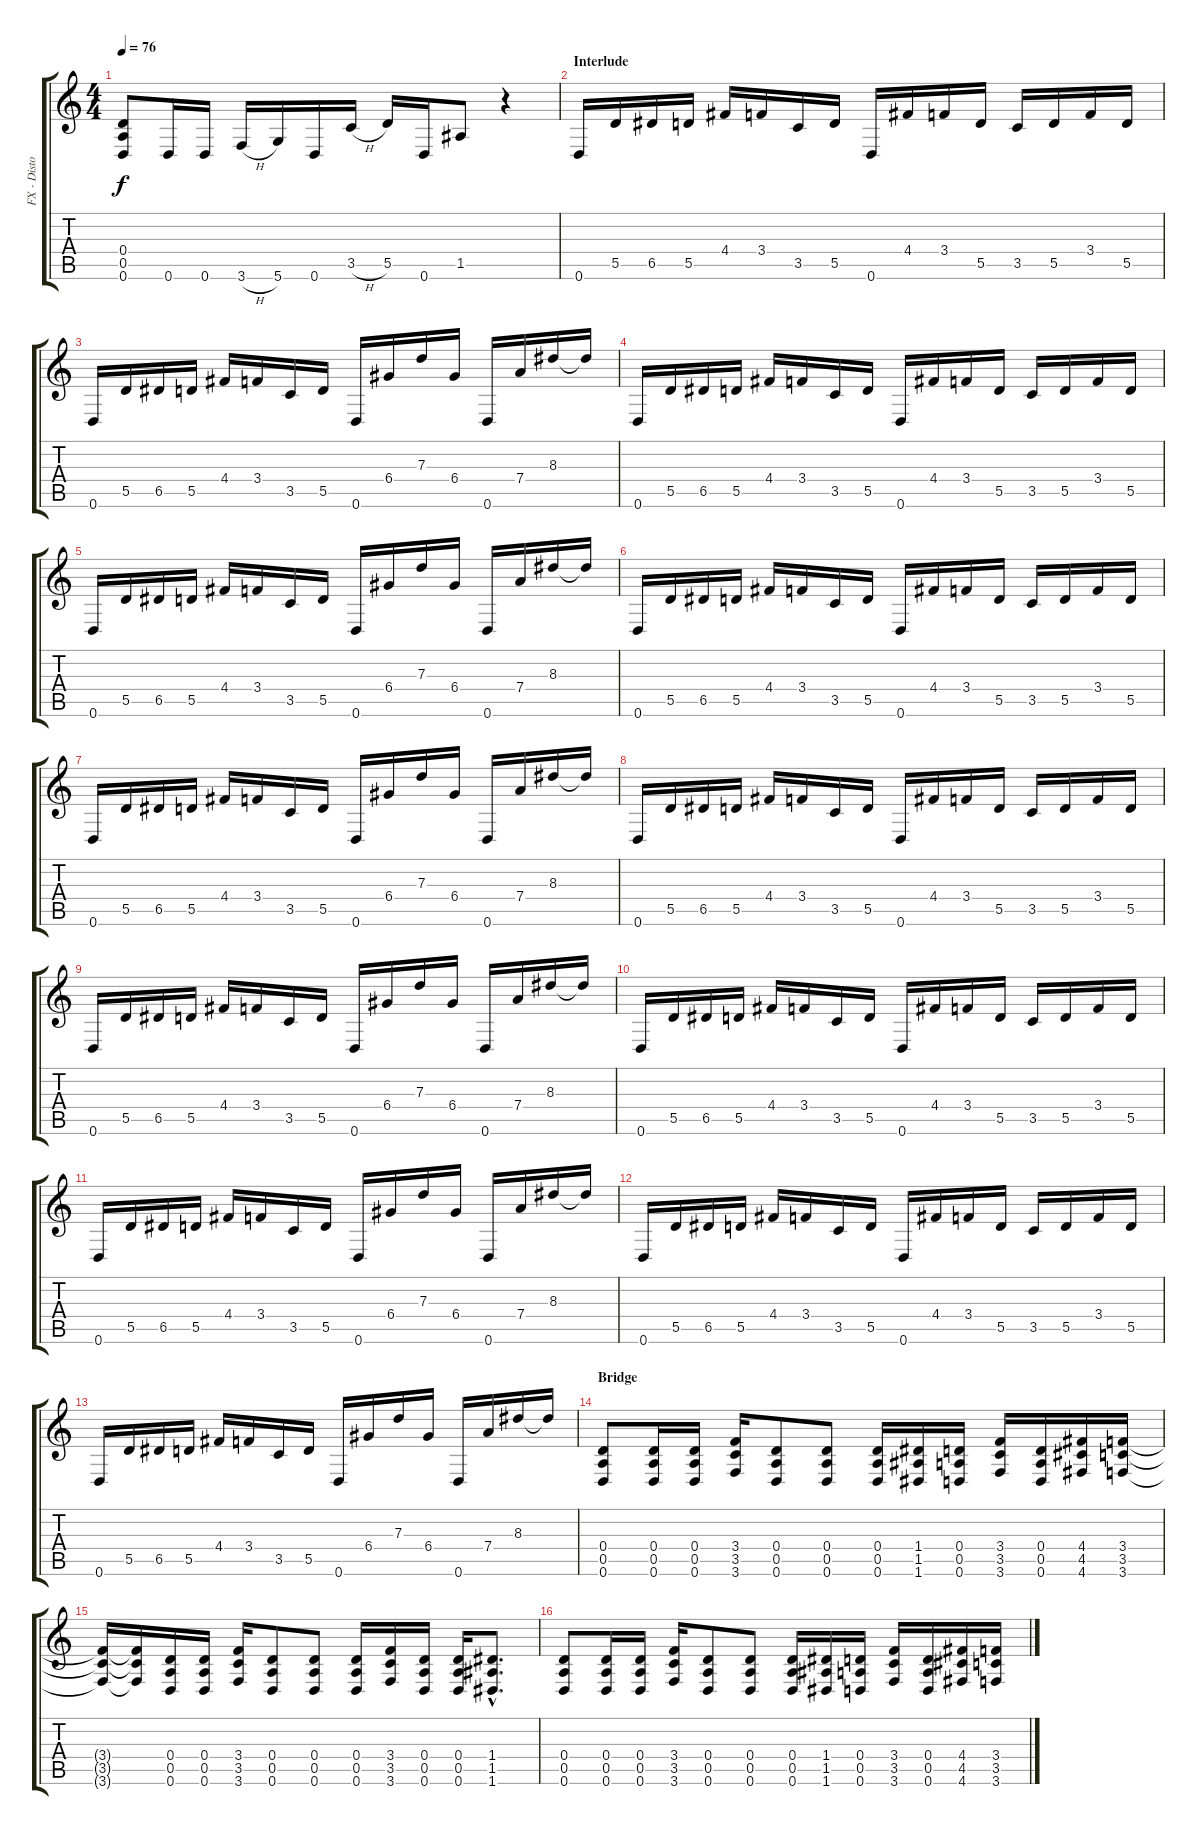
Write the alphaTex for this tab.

\track ("FX - Disto Guitar" "FX - Disto") {instrument distortionguitar}
\staff {score tabs}
\tuning (E4 B3 G3 D3 A2 D2) {hide}
\ts (4 4)
\tempo 76
\clef g2
\ks c
(0.4 0.5 0.6).8{dy f} 0.6.16 0.6.16 3.6{h}.16 5.6.16 0.6.16 3.5{h}.16 5.5.16 0.6.16 1.5.8 r.4 |
\section ("" "Interlude")
0.6.16 5.5.16 6.5.16 5.5.16 4.4.16 3.4.16 3.5.16 5.5.16 0.6.16 4.4.16 3.4.16 5.5.16 3.5.16 5.5.16 3.4.16 5.5.16 |
0.6.16 5.5.16 6.5.16 5.5.16 4.4.16 3.4.16 3.5.16 5.5.16 0.6.16 6.4.16 7.3.16 6.4.16 0.6.16 7.4.16 8.3.16 8.3{t}.16 |
0.6.16 5.5.16 6.5.16 5.5.16 4.4.16 3.4.16 3.5.16 5.5.16 0.6.16 4.4.16 3.4.16 5.5.16 3.5.16 5.5.16 3.4.16 5.5.16 |
0.6.16 5.5.16 6.5.16 5.5.16 4.4.16 3.4.16 3.5.16 5.5.16 0.6.16 6.4.16 7.3.16 6.4.16 0.6.16 7.4.16 8.3.16 8.3{t}.16 |
0.6.16 5.5.16 6.5.16 5.5.16 4.4.16 3.4.16 3.5.16 5.5.16 0.6.16 4.4.16 3.4.16 5.5.16 3.5.16 5.5.16 3.4.16 5.5.16 |
0.6.16 5.5.16 6.5.16 5.5.16 4.4.16 3.4.16 3.5.16 5.5.16 0.6.16 6.4.16 7.3.16 6.4.16 0.6.16 7.4.16 8.3.16 8.3{t}.16 |
0.6.16 5.5.16 6.5.16 5.5.16 4.4.16 3.4.16 3.5.16 5.5.16 0.6.16 4.4.16 3.4.16 5.5.16 3.5.16 5.5.16 3.4.16 5.5.16 |
0.6.16 5.5.16 6.5.16 5.5.16 4.4.16 3.4.16 3.5.16 5.5.16 0.6.16 6.4.16 7.3.16 6.4.16 0.6.16 7.4.16 8.3.16 8.3{t}.16 |
0.6.16 5.5.16 6.5.16 5.5.16 4.4.16 3.4.16 3.5.16 5.5.16 0.6.16 4.4.16 3.4.16 5.5.16 3.5.16 5.5.16 3.4.16 5.5.16 |
0.6.16 5.5.16 6.5.16 5.5.16 4.4.16 3.4.16 3.5.16 5.5.16 0.6.16 6.4.16 7.3.16 6.4.16 0.6.16 7.4.16 8.3.16 8.3{t}.16 |
0.6.16 5.5.16 6.5.16 5.5.16 4.4.16 3.4.16 3.5.16 5.5.16 0.6.16 4.4.16 3.4.16 5.5.16 3.5.16 5.5.16 3.4.16 5.5.16 |
0.6.16 5.5.16 6.5.16 5.5.16 4.4.16 3.4.16 3.5.16 5.5.16 0.6.16 6.4.16 7.3.16 6.4.16 0.6.16 7.4.16 8.3.16 8.3{t}.16 |
\section ("" "Bridge")
(0.4 0.5 0.6).8 (0.4 0.5 0.6).16 (0.4 0.5 0.6).16 (3.4 3.5 3.6).16 (0.4 0.5 0.6).8 (0.4 0.5 0.6).8 (0.4 0.5 0.6).16 (1.4 1.5 1.6).16 (0.4 0.5 0.6).16 (3.4 3.5 3.6).16 (0.4 0.5 0.6).16 (4.4 4.5 4.6).16 (3.4 3.5 3.6).16 |
(3.4{t} 3.5{t} 3.6{t}).16 (3.4{t} 3.5{t} 3.6{t}).16 (0.4 0.5 0.6).16 (0.4 0.5 0.6).16 (3.4 3.5 3.6).16 (0.4 0.5 0.6).8 (0.4 0.5 0.6).8 (0.4 0.5 0.6).16 (3.4 3.5 3.6).16 (0.4 0.5 0.6).16 (0.4 0.5 0.6).16 (1.4{hac} 1.5{hac} 1.6{hac}).8{d} |
(0.4 0.5 0.6).8 (0.4 0.5 0.6).16 (0.4 0.5 0.6).16 (3.4 3.5 3.6).16 (0.4 0.5 0.6).8 (0.4 0.5 0.6).8 (0.4 0.5 0.6).16 (1.4 1.5 1.6).16 (0.4 0.5 0.6).16 (3.4 3.5 3.6).16 (0.4 0.5 0.6).16 (4.4 4.5 4.6).16 (3.4 3.5 3.6).16
